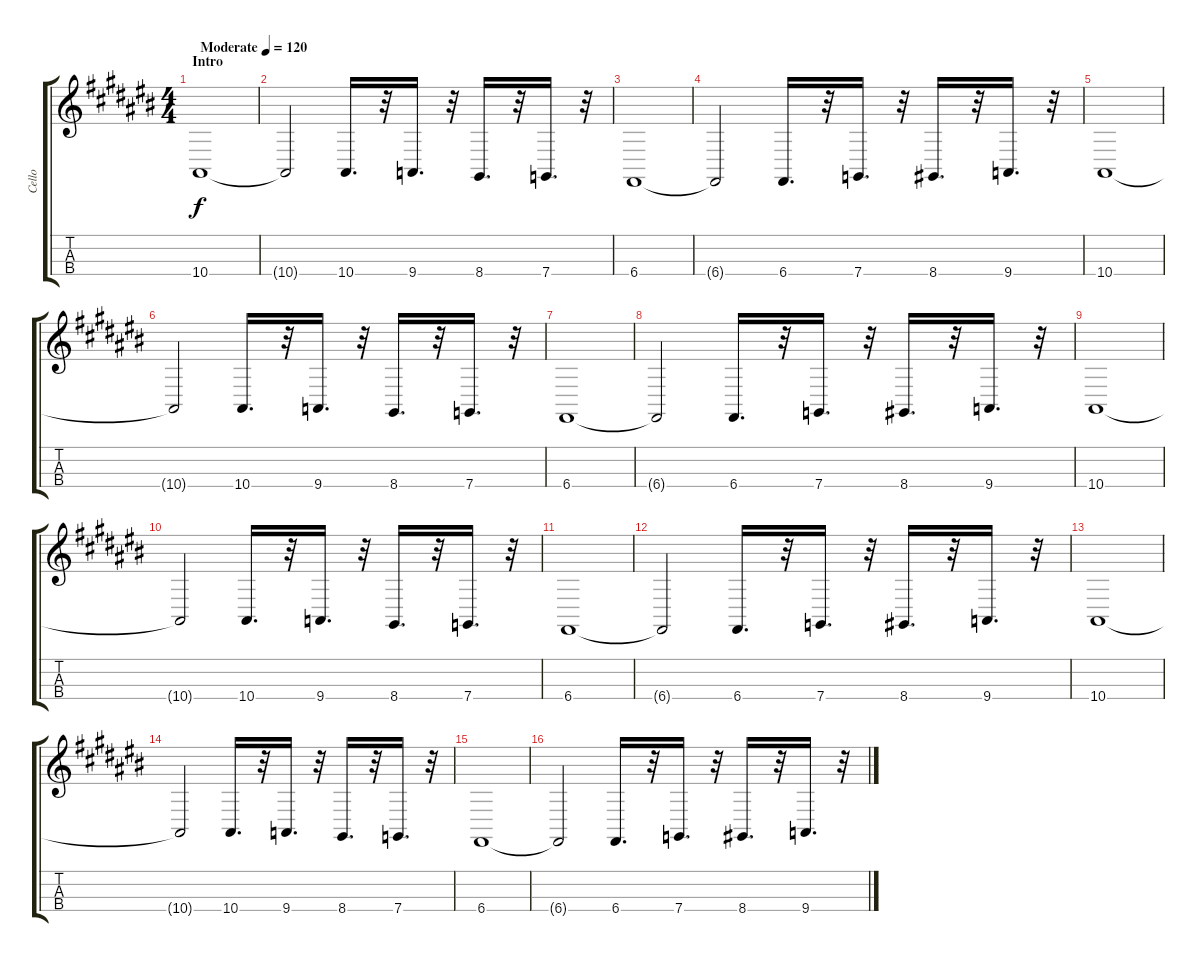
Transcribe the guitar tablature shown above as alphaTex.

\track ("Cello" "Cello") {instrument cello}
\staff {score tabs}
\tuning (A3 D3 G2 C2) {hide}
\ts (4 4)
\section ("" "Intro")
\tempo (120 "Moderate")
\clef g2
\ks a#minor
10.4.1{dy f instrument cello} |
10.4{t}.2 10.4.16{d} r.32 9.4.16{d} r.32 8.4.16{d} r.32 7.4.16{d} r.32 |
6.4.1 |
6.4{t}.2 6.4.16{d} r.32 7.4.16{d} r.32 8.4.16{d} r.32 9.4.16{d} r.32 |
10.4.1 |
10.4{t}.2 10.4.16{d} r.32 9.4.16{d} r.32 8.4.16{d} r.32 7.4.16{d} r.32 |
6.4.1 |
6.4{t}.2 6.4.16{d} r.32 7.4.16{d} r.32 8.4.16{d} r.32 9.4.16{d} r.32 |
10.4.1 |
10.4{t}.2 10.4.16{d} r.32 9.4.16{d} r.32 8.4.16{d} r.32 7.4.16{d} r.32 |
6.4.1 |
6.4{t}.2 6.4.16{d} r.32 7.4.16{d} r.32 8.4.16{d} r.32 9.4.16{d} r.32 |
10.4.1 |
10.4{t}.2 10.4.16{d} r.32 9.4.16{d} r.32 8.4.16{d} r.32 7.4.16{d} r.32 |
6.4.1 |
6.4{t}.2 6.4.16{d} r.32 7.4.16{d} r.32 8.4.16{d} r.32 9.4.16{d} r.32
